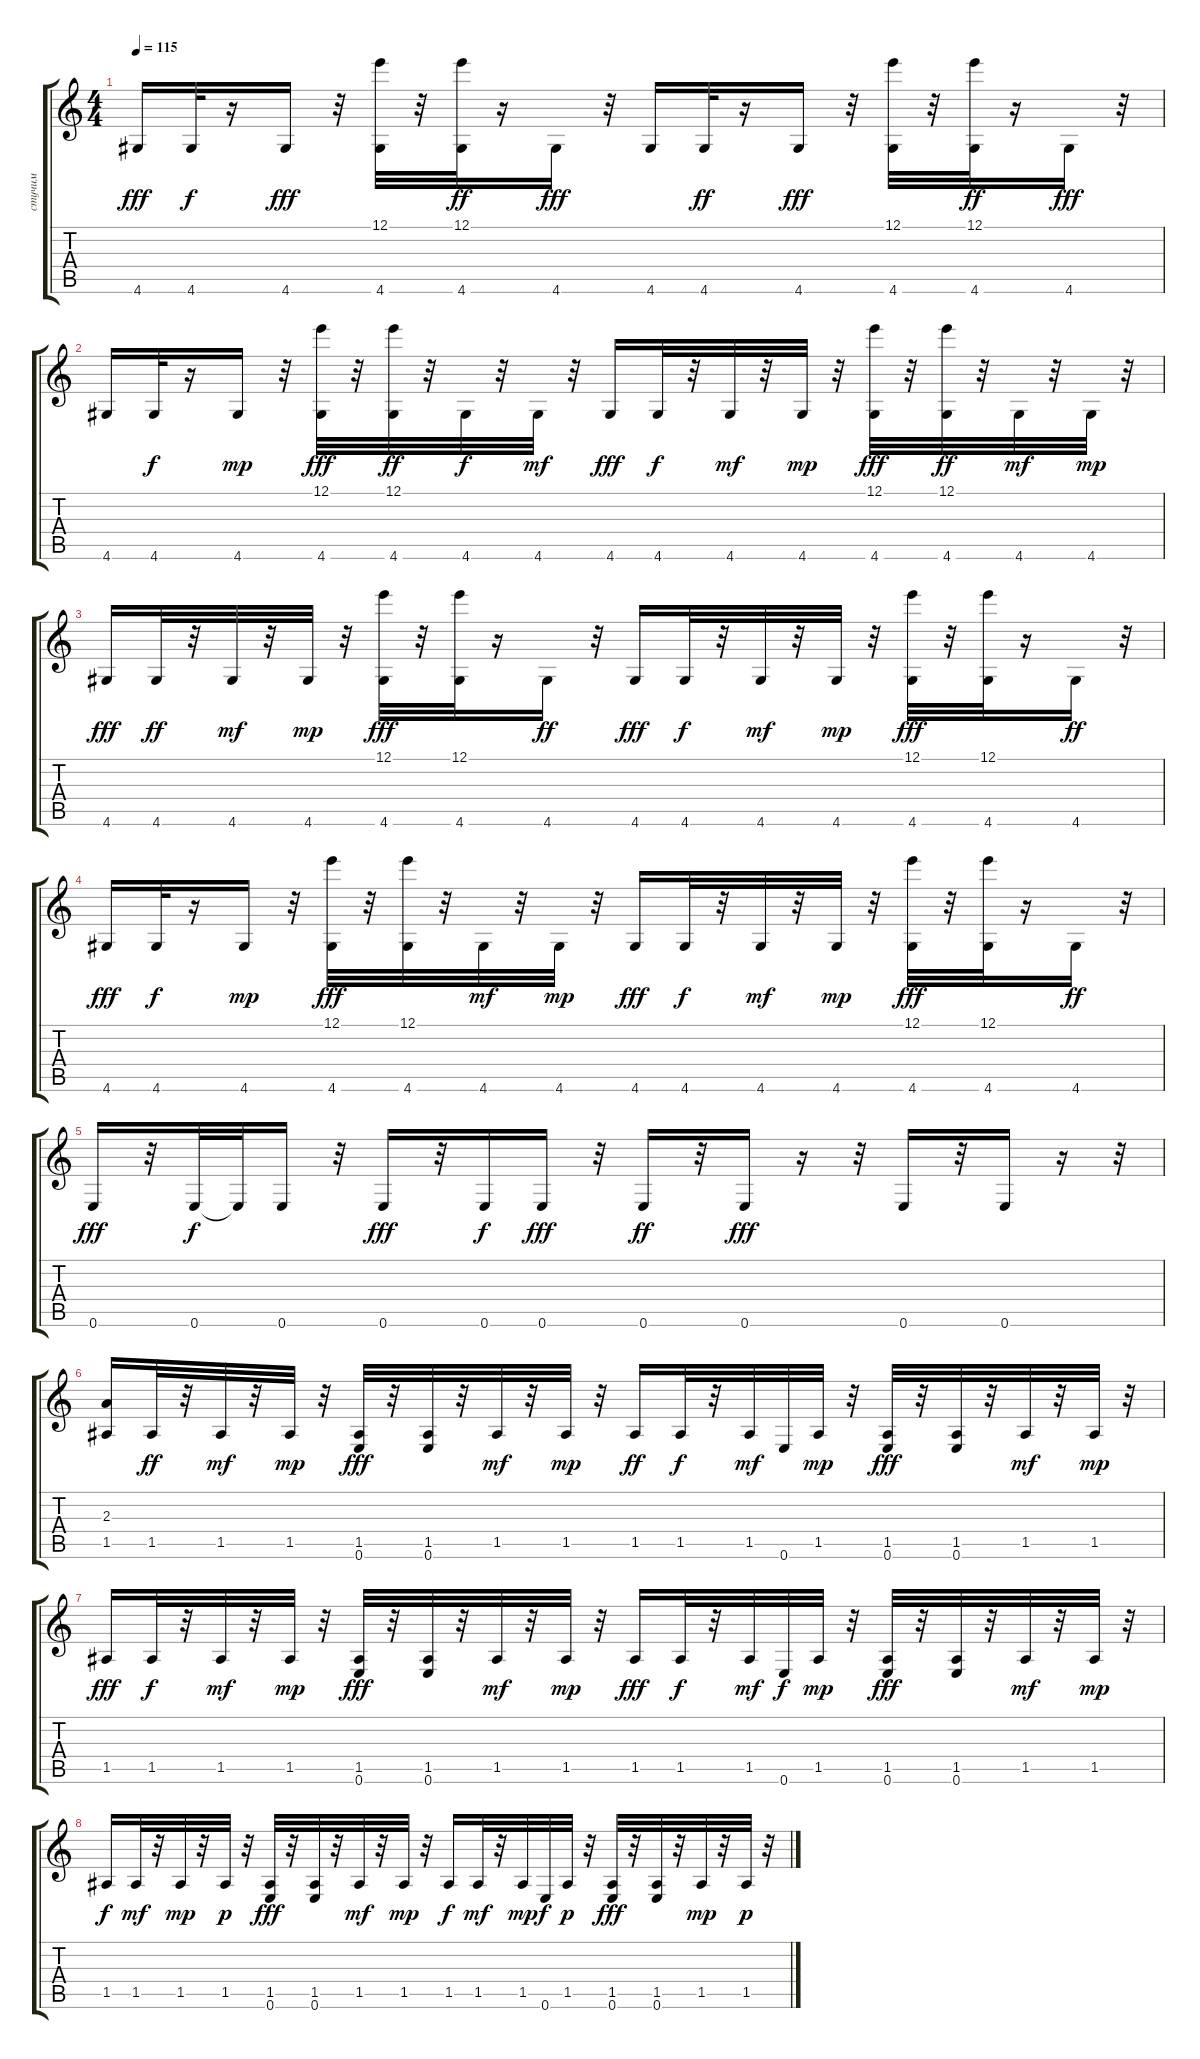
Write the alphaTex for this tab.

\track ("стучим" "стучим") {instrument acousticguitarnylon}
\staff {score tabs}
\tuning (E4 B3 G3 D3 A2 E2) {hide}
\ts (4 4)
\tempo 115
\clef g2
\ks c
4.6.16{dy fff} 4.6.32{dy f} r.16 4.6.16{dy fff} r.32 (12.1 4.6).32 r.32 (12.1 4.6).32{dy ff} r.16 4.6.16{dy fff} r.32 4.6.16 4.6.32{dy ff} r.16 4.6.16{dy fff} r.32 (12.1 4.6).32 r.32 (12.1 4.6).32{dy ff} r.16 4.6.16{dy fff} r.32 |
4.6.16 4.6.32{dy f} r.16 4.6.16{dy mp} r.32 (12.1 4.6).32{dy fff} r.32 (12.1 4.6).32{dy ff} r.32 4.6.32{dy f} r.32 4.6.32{dy mf} r.32 4.6.16{dy fff} 4.6.32{dy f} r.32 4.6.32{dy mf} r.32 4.6.32{dy mp} r.32 (12.1 4.6).32{dy fff} r.32 (12.1 4.6).32{dy ff} r.32 4.6.32{dy mf} r.32 4.6.32{dy mp} r.32 |
4.6.16{dy fff} 4.6.32{dy ff} r.32 4.6.32{dy mf} r.32 4.6.32{dy mp} r.32 (12.1 4.6).32{dy fff} r.32 (12.1 4.6).32 r.16 4.6.16{dy ff} r.32 4.6.16{dy fff} 4.6.32{dy f} r.32 4.6.32{dy mf} r.32 4.6.32{dy mp} r.32 (12.1 4.6).32{dy fff} r.32 (12.1 4.6).32 r.16 4.6.16{dy ff} r.32 |
4.6.16{dy fff} 4.6.32{dy f} r.16 4.6.16{dy mp} r.32 (12.1 4.6).32{dy fff} r.32 (12.1 4.6).32 r.32 4.6.32{dy mf} r.32 4.6.32{dy mp} r.32 4.6.16{dy fff} 4.6.32{dy f} r.32 4.6.32{dy mf} r.32 4.6.32{dy mp} r.32 (12.1 4.6).32{dy fff} r.32 (12.1 4.6).32 r.16 4.6.16{dy ff} r.32 |
0.6.16{dy fff} r.32 0.6.32{dy f} 0.6{t}.32 0.6.16 r.32 0.6.16{dy fff} r.32 0.6.16{dy f} 0.6.16{dy fff} r.32 0.6.16{dy ff} r.32 0.6.16{dy fff} r.16 r.32 0.6.16 r.32 0.6.16 r.16 r.32 |
(2.3 1.5).16 1.5.32{dy ff} r.32 1.5.32{dy mf} r.32 1.5.32{dy mp} r.32 (1.5 0.6).32{dy fff} r.32 (1.5 0.6).32 r.32 1.5.32{dy mf} r.32 1.5.32{dy mp} r.32 1.5.16{dy ff} 1.5.32{dy f} r.32 1.5.32{dy mf} 0.6.32 1.5.32{dy mp} r.32 (1.5 0.6).32{dy fff} r.32 (1.5 0.6).32 r.32 1.5.32{dy mf} r.32 1.5.32{dy mp} r.32 |
1.5.16{dy fff} 1.5.32{dy f} r.32 1.5.32{dy mf} r.32 1.5.32{dy mp} r.32 (1.5 0.6).32{dy fff} r.32 (1.5 0.6).32 r.32 1.5.32{dy mf} r.32 1.5.32{dy mp} r.32 1.5.16{dy fff} 1.5.32{dy f} r.32 1.5.32{dy mf} 0.6.32{dy f} 1.5.32{dy mp} r.32 (1.5 0.6).32{dy fff} r.32 (1.5 0.6).32 r.32 1.5.32{dy mf} r.32 1.5.32{dy mp} r.32 |
1.5.16{dy f} 1.5.32{dy mf} r.32 1.5.32{dy mp} r.32 1.5.32{dy p} r.32 (1.5 0.6).32{dy fff} r.32 (1.5 0.6).32 r.32 1.5.32{dy mf} r.32 1.5.32{dy mp} r.32 1.5.16{dy f} 1.5.32{dy mf} r.32 1.5.32{dy mp} 0.6.32{dy f} 1.5.32{dy p} r.32 (1.5 0.6).32{dy fff} r.32 (1.5 0.6).32 r.32 1.5.32{dy mp} r.32 1.5.32{dy p} r.32
